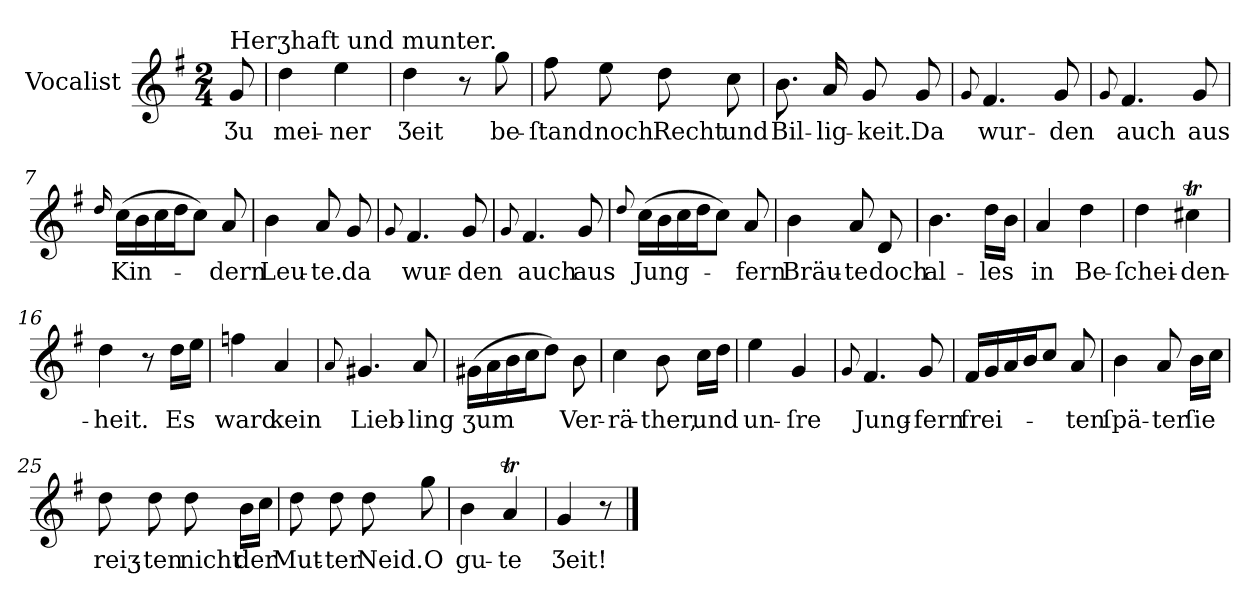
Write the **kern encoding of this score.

**kern	**text
*part1	*part1
*staff1	*staff1
*I"Vocalist	*
*clefG2	*
*k[f#]	*
*G:	*
*M2/4	*
=	=
!LO:TX:a:t=Herʒhaft und munter.	!
8g	Ʒu
=1	=1
4dd	mei-
4ee	-ner
=2	=2
4dd	Ʒeit
8r	.
8gg	be-
=3	=3
8ff#	-ſtand
8ee	noch
8dd	Recht
8cc	und
=4	=4
8.b	Bil-
16a	-lig-
8g	-keit.
8g	Da
=5	=5
8qqg	.
4.f#	wur-
8g	-den
=6	=6
8qqg	.
4.f#	auch
8g	aus
=7	=7
16qqdd	.
(16ccLL	Kin-
16b	.
16cc	.
16ddJ	.
8ccJ)	.
8a	-dern
=8	=8
4b	Leu-
8a	-te.
8g	da
=9	=9
8qqg	.
4.f#	wur-
8g	-den
=10	=10
8qqg	.
4.f#	auch
8g	aus
=11	=11
8qqdd	.
(16ccLL	Jung-
16b	.
16cc	.
16ddJ	.
8ccJ)	.
8a	-fern
=12	=12
4b	Bräu-
8a	-te
8d	doch
=13	=13
4.b	al-
16ddLL	-les
16bJJ	.
=14	=14
4a	in
4dd	Be-
=15	=15
4dd	-ſchei-
4cc#Xt	-den-
=16	=16
4dd	-heit.
8r	.
16ddLL	Es
16eeJJ	.
=17	=17
4ffn	ward
4a	kein
=18	=18
8qqa	.
4.g#X	Lieb-
8a	-ling
=19	=19
(16g#X\LL	ʒum
16a	.
16b	.
16ccJ	.
8ddJ)	.
8b	Ver-
=20	=20
4cc	-rä-
8b	-ther,
16ccLL	und
16ddJJ	.
=21	=21
4ee	un-
4g	-ſre
=22	=22
8qqg	.
4.f#	Jung-
8g	-fern
=23	=23
16f#LL	frei-
16g	.
16a	.
16bJ	.
8ccJ	.
8a	-ten
=24	=24
4b	ſpä-
8a	-ter
16bLL	ſie
16ccJJ	.
=25	=25
8dd	reiʒ-
8dd	-ten
8dd	nicht
16bLL	der
16ccJJ	.
=26	=26
8dd	Mut-
8dd	-ter
8dd	Neid.
8gg	O
=27	=27
4b	gu-
4aT	-te
=28	=28
4g	Ʒeit!
8r	.
==	==
*-	*-
